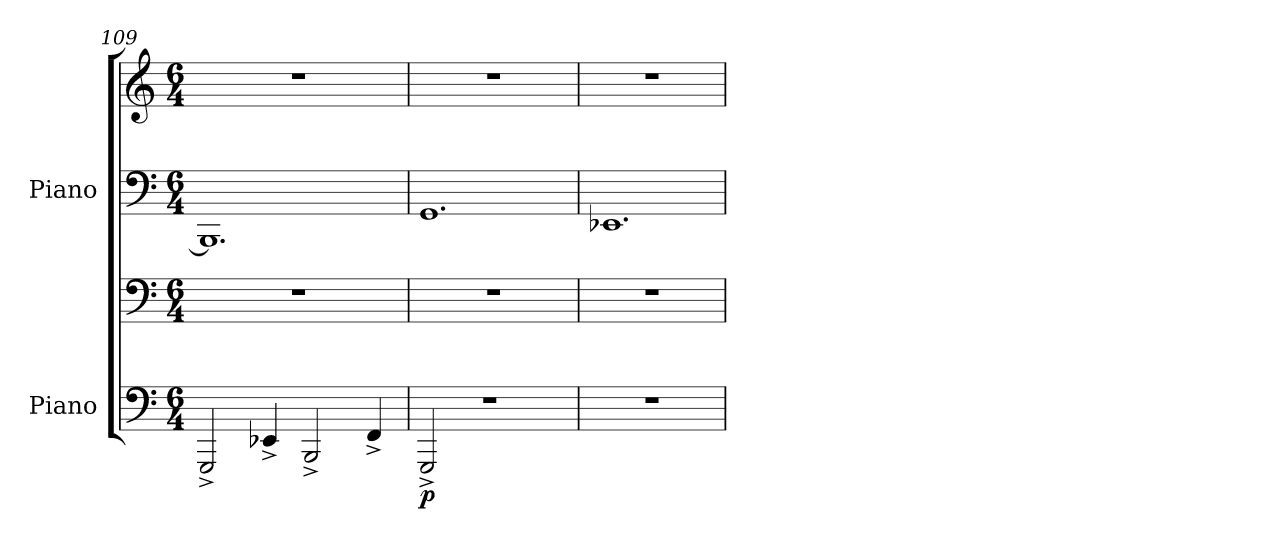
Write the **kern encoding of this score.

**kern	**kern	**dynam	**kern	**kern
*part2	*part2	*part2	*part1	*part1
*staff4	*staff3	*staff3/4	*staff2	*staff1
*I"Piano	*	*	*I"Piano	*
*I'Pno.	*	*	*I'Pno.	*
*clefF4	*clefF4	*	*clefF4	*clefG2
*k[]	*k[]	*	*k[]	*k[]
*M6/4	*M6/4	*	*M6/4	*M6/4
=109	=109	=109	=109	=109
2GGG^/	1.r	.	1.BBB]	1.r
4EE-X^/	.	.	.	.
2BBB^/	.	.	.	.
4FF^/	.	.	.	.
=110	=110	=110	=110	=110
!	!	!LO:DY:b=2	!	!
2GGG^/	1.r	p	1.GG	1.r
1r	.	.	.	.
!!LO:LB:g=z
=111	=111	=111	=111	=111
1.r	1.r	.	1.EE-X	1.r
=	=	=	=	=
*-	*-	*-	*-	*-
